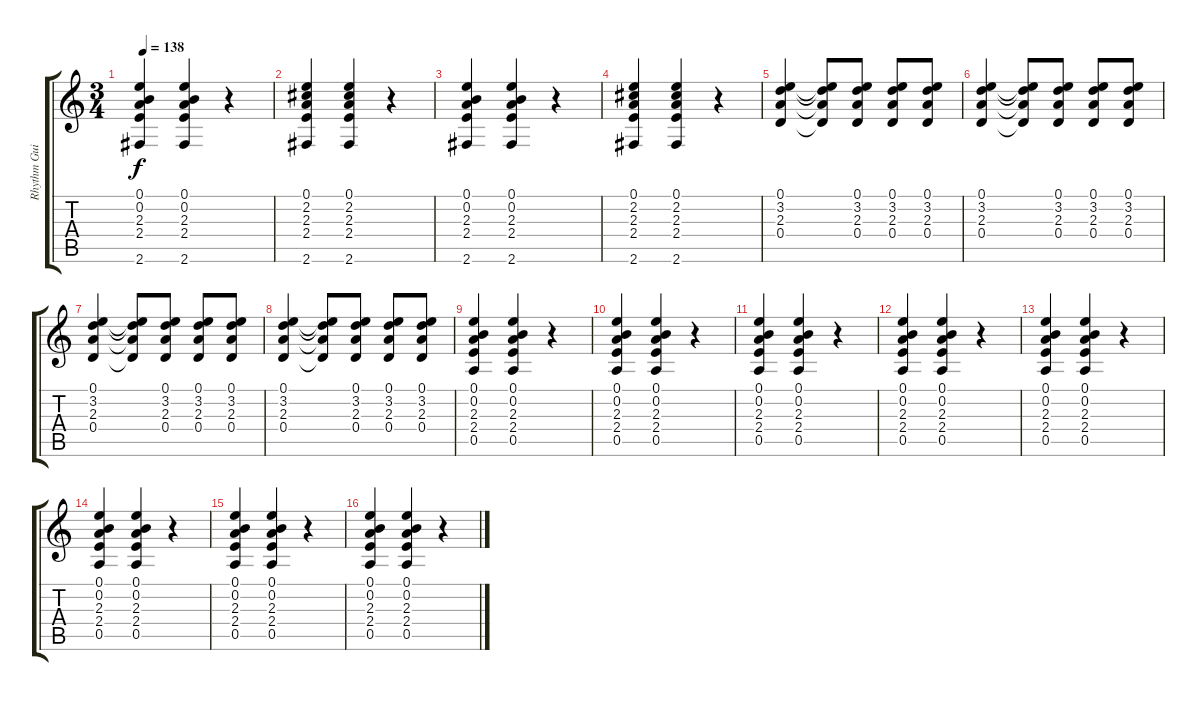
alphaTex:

\track ("Rhythm Guitar" "Rhythm Gui") {instrument distortionguitar}
\staff {score tabs}
\tuning (E4 B3 G3 D3 A2 E2) {hide}
\ts (3 4)
\tempo 138
\clef g2
\ks c
(0.1 0.2 2.3 2.4 2.6).4{dy f} (0.1 0.2 2.3 2.4 2.6).4 r.4 |
(0.1 2.2 2.3 2.4 2.6).4 (0.1 2.2 2.3 2.4 2.6).4 r.4 |
(0.1 0.2 2.3 2.4 2.6).4 (0.1 0.2 2.3 2.4 2.6).4 r.4 |
(0.1 2.2 2.3 2.4 2.6).4 (0.1 2.2 2.3 2.4 2.6).4 r.4 |
(0.1 3.2 2.3 0.4).4 (0.1{t} 3.2{t} 2.3{t} 0.4{t}).8 (0.1 3.2 2.3 0.4).8 (0.1 3.2 2.3 0.4).8 (0.1 3.2 2.3 0.4).8 |
(0.1 3.2 2.3 0.4).4 (0.1{t} 3.2{t} 2.3{t} 0.4{t}).8 (0.1 3.2 2.3 0.4).8 (0.1 3.2 2.3 0.4).8 (0.1 3.2 2.3 0.4).8 |
(0.1 3.2 2.3 0.4).4 (0.1{t} 3.2{t} 2.3{t} 0.4{t}).8 (0.1 3.2 2.3 0.4).8 (0.1 3.2 2.3 0.4).8 (0.1 3.2 2.3 0.4).8 |
(0.1 3.2 2.3 0.4).4 (0.1{t} 3.2{t} 2.3{t} 0.4{t}).8 (0.1 3.2 2.3 0.4).8 (0.1 3.2 2.3 0.4).8 (0.1 3.2 2.3 0.4).8 |
(0.1 0.2 2.3 2.4 0.5).4 (0.1 0.2 2.3 2.4 0.5).4 r.4 |
(0.1 0.2 2.3 2.4 0.5).4 (0.1 0.2 2.3 2.4 0.5).4 r.4 |
(0.1 0.2 2.3 2.4 0.5).4 (0.1 0.2 2.3 2.4 0.5).4 r.4 |
(0.1 0.2 2.3 2.4 0.5).4 (0.1 0.2 2.3 2.4 0.5).4 r.4 |
(0.1 0.2 2.3 2.4 0.5).4 (0.1 0.2 2.3 2.4 0.5).4 r.4 |
(0.1 0.2 2.3 2.4 0.5).4 (0.1 0.2 2.3 2.4 0.5).4 r.4 |
(0.1 0.2 2.3 2.4 0.5).4 (0.1 0.2 2.3 2.4 0.5).4 r.4 |
(0.1 0.2 2.3 2.4 0.5).4 (0.1 0.2 2.3 2.4 0.5).4 r.4
